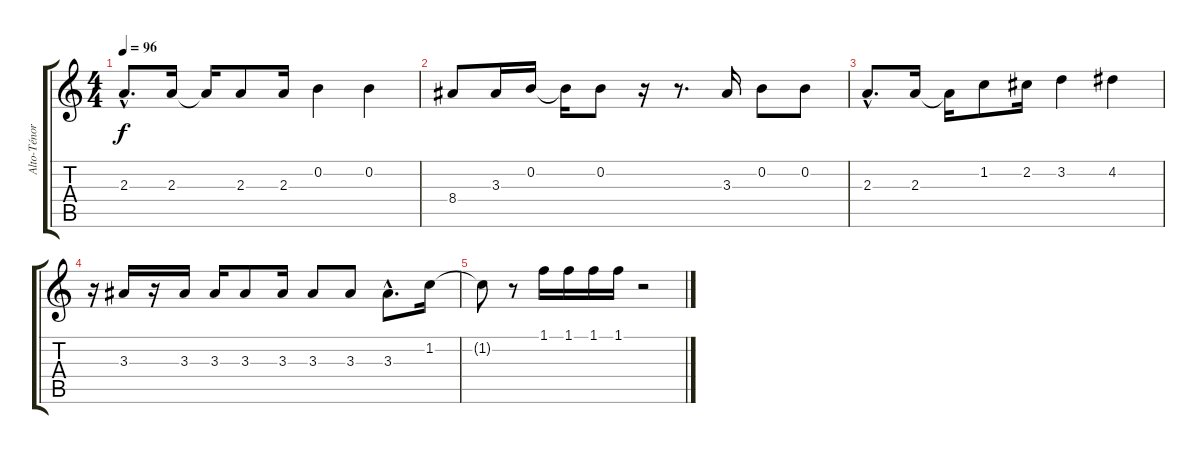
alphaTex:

\track ("Alto-Ténor" "Alto-Ténor") {instrument acousticguitarnylon}
\staff {score tabs}
\tuning (E4 B3 G3 D3 A2 E2) {hide}
\ts (4 4)
\tempo 96
\clef g2
\ks c
2.3{hac}.8{d dy f} 2.3.16 2.3{t}.16 2.3.8 2.3.16 0.2.4 0.2.4 |
8.4.8 3.3.16 0.2.16 0.2{t}.16 0.2.8 r.16 r.8{d} 3.3.16 0.2.8 0.2.8 |
2.3{hac}.8{d} 2.3.16 2.3{t}.16 1.2.8 2.2.16 3.2.4 4.2.4 |
r.16 3.3.16 r.16 3.3.16 3.3.16 3.3.8 3.3.16 3.3.8 3.3.8 3.3{hac}.8{d} 1.2.16 |
1.2{t}.8 r.8 1.1.16 1.1.16 1.1.16 1.1.16 r.2
